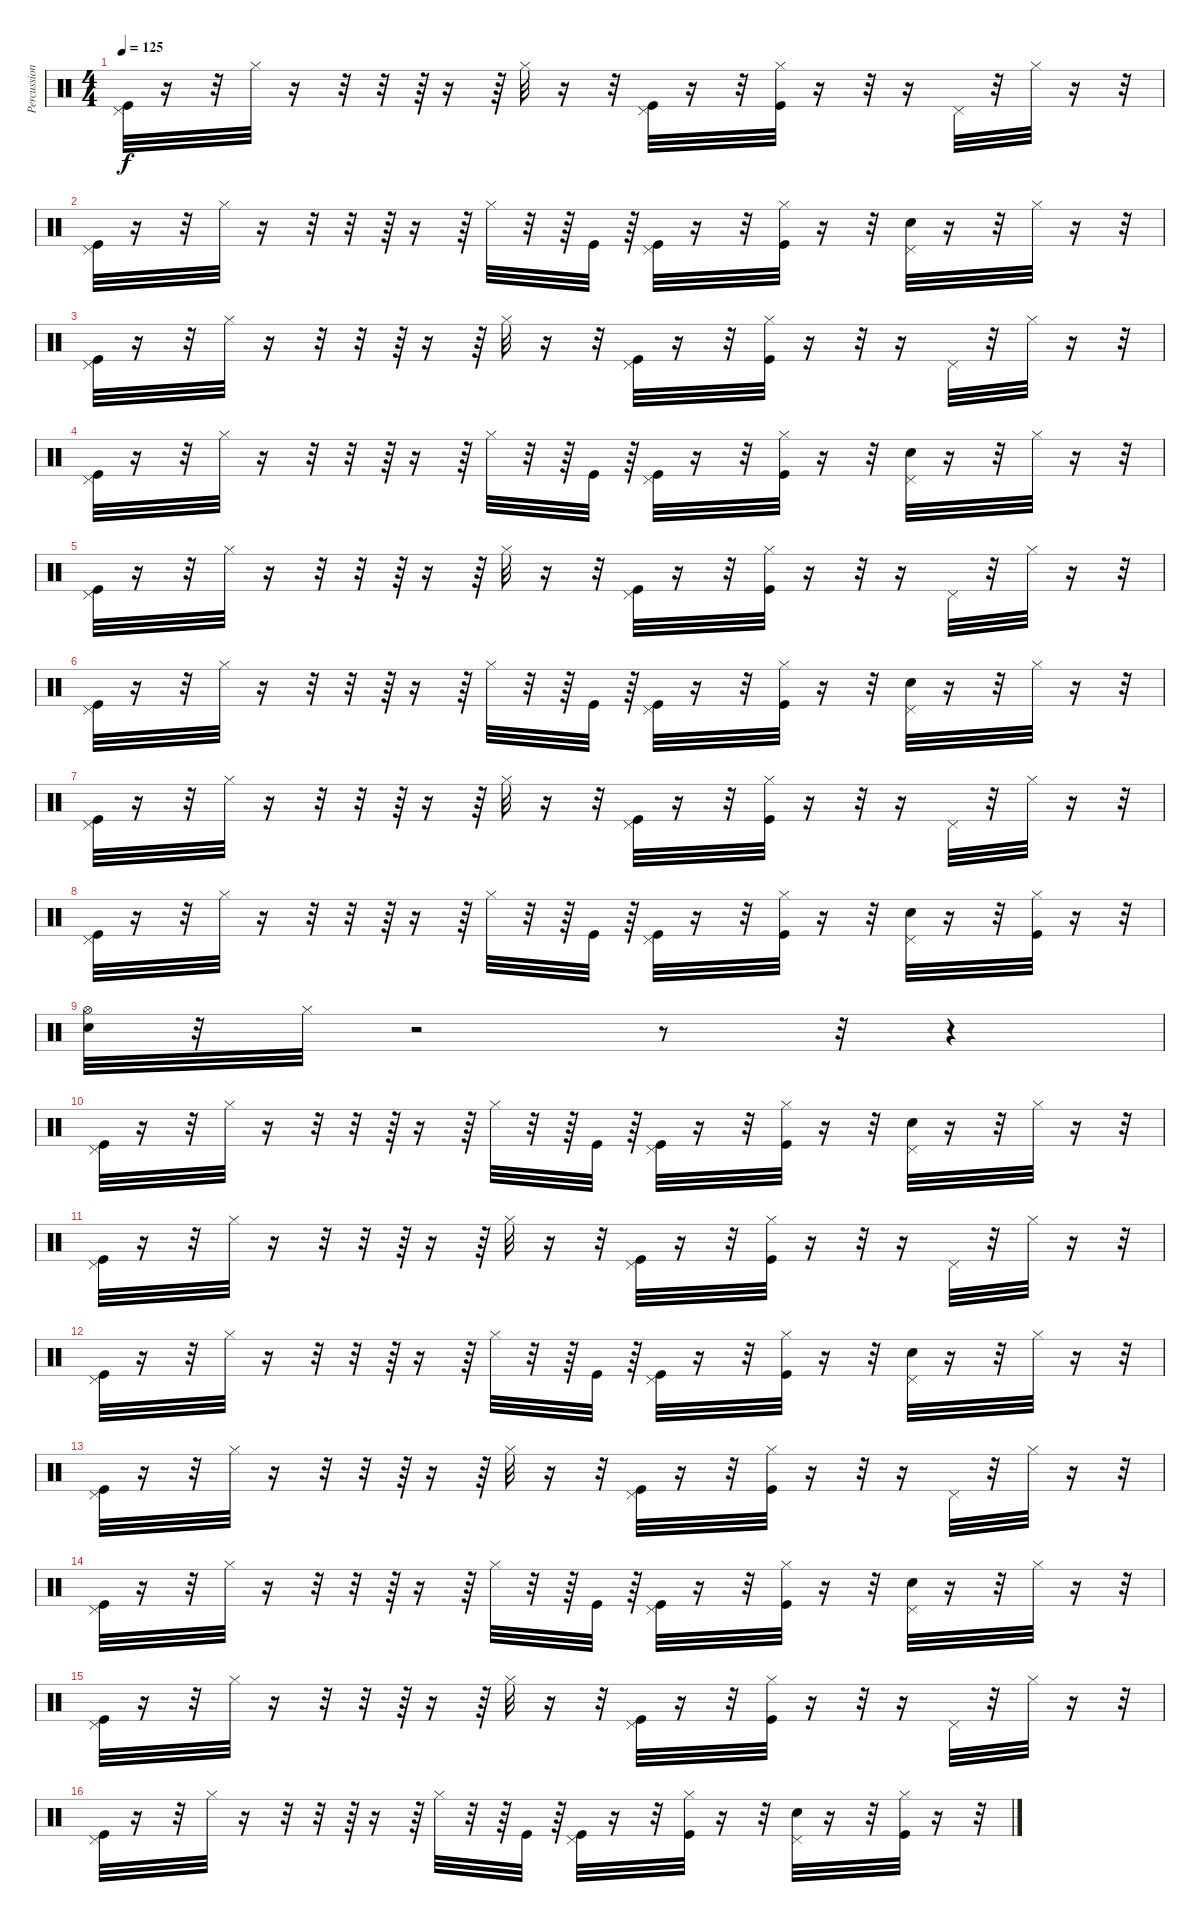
\track ("Percussion" "Percussion") {instrument percussion}
\staff {score}
\articulation defaults
\ts (4 4)
\tempo 125
\clef neutral
\ks c
("Pedal Hi-Hat (hit)" "Kick (hit)").32{dy f} r.16 r.32 "Hi-Hat (closed)".32 r.16 r.32 r.32 r.64 r.16 r.64 "Hi-Hat (closed)".32 r.16 r.32 ("Kick (hit)" "Pedal Hi-Hat (hit)").32 r.16 r.32 ("Kick (hit)" "Hi-Hat (closed)").32 r.16 r.32 r.16 "Pedal Hi-Hat (hit)".32 r.32 "Hi-Hat (closed)".32 r.16 r.32 |
("Pedal Hi-Hat (hit)" "Kick (hit)").32 r.16 r.32 "Hi-Hat (closed)".32 r.16 r.32 r.32 r.64 r.16 r.64 "Hi-Hat (closed)".32 r.32 r.64 "Kick (hit)".32 r.64 ("Kick (hit)" "Pedal Hi-Hat (hit)").32 r.16 r.32 ("Kick (hit)" "Hi-Hat (closed)").32 r.16 r.32 ("Snare (hit) 2" "Pedal Hi-Hat (hit)").32 r.16 r.32 "Hi-Hat (closed)".32 r.16 r.32 |
("Pedal Hi-Hat (hit)" "Kick (hit)").32 r.16 r.32 "Hi-Hat (closed)".32 r.16 r.32 r.32 r.64 r.16 r.64 "Hi-Hat (closed)".32 r.16 r.32 ("Kick (hit)" "Pedal Hi-Hat (hit)").32 r.16 r.32 ("Kick (hit)" "Hi-Hat (closed)").32 r.16 r.32 r.16 "Pedal Hi-Hat (hit)".32 r.32 "Hi-Hat (closed)".32 r.16 r.32 |
("Pedal Hi-Hat (hit)" "Kick (hit)").32 r.16 r.32 "Hi-Hat (closed)".32 r.16 r.32 r.32 r.64 r.16 r.64 "Hi-Hat (closed)".32 r.32 r.64 "Kick (hit)".32 r.64 ("Kick (hit)" "Pedal Hi-Hat (hit)").32 r.16 r.32 ("Kick (hit)" "Hi-Hat (closed)").32 r.16 r.32 ("Snare (hit) 2" "Pedal Hi-Hat (hit)").32 r.16 r.32 "Hi-Hat (closed)".32 r.16 r.32 |
("Pedal Hi-Hat (hit)" "Kick (hit)").32 r.16 r.32 "Hi-Hat (closed)".32 r.16 r.32 r.32 r.64 r.16 r.64 "Hi-Hat (closed)".32 r.16 r.32 ("Kick (hit)" "Pedal Hi-Hat (hit)").32 r.16 r.32 ("Kick (hit)" "Hi-Hat (closed)").32 r.16 r.32 r.16 "Pedal Hi-Hat (hit)".32 r.32 "Hi-Hat (closed)".32 r.16 r.32 |
("Pedal Hi-Hat (hit)" "Kick (hit)").32 r.16 r.32 "Hi-Hat (closed)".32 r.16 r.32 r.32 r.64 r.16 r.64 "Hi-Hat (closed)".32 r.32 r.64 "Kick (hit)".32 r.64 ("Kick (hit)" "Pedal Hi-Hat (hit)").32 r.16 r.32 ("Kick (hit)" "Hi-Hat (closed)").32 r.16 r.32 ("Snare (hit) 2" "Pedal Hi-Hat (hit)").32 r.16 r.32 "Hi-Hat (closed)".32 r.16 r.32 |
("Pedal Hi-Hat (hit)" "Kick (hit)").32 r.16 r.32 "Hi-Hat (closed)".32 r.16 r.32 r.32 r.64 r.16 r.64 "Hi-Hat (closed)".32 r.16 r.32 ("Kick (hit)" "Pedal Hi-Hat (hit)").32 r.16 r.32 ("Kick (hit)" "Hi-Hat (closed)").32 r.16 r.32 r.16 "Pedal Hi-Hat (hit)".32 r.32 "Hi-Hat (closed)".32 r.16 r.32 |
("Pedal Hi-Hat (hit)" "Kick (hit)").32 r.16 r.32 "Hi-Hat (closed)".32 r.16 r.32 r.32 r.64 r.16 r.64 "Hi-Hat (closed)".32 r.32 r.64 "Kick (hit)".32 r.64 ("Kick (hit)" "Pedal Hi-Hat (hit)").32 r.16 r.32 ("Kick (hit)" "Hi-Hat (closed)").32 r.16 r.32 ("Snare (hit) 2" "Pedal Hi-Hat (hit)").32 r.16 r.32 ("Kick (hit)" "Hi-Hat (closed)").32 r.16 r.32 |
("Hi-Hat (open)" "Snare (hit) 2").32 r.32 "Hi-Hat (closed)".32 r.2 r.8 r.32 r.4 |
("Pedal Hi-Hat (hit)" "Kick (hit)").32 r.16 r.32 "Hi-Hat (closed)".32 r.16 r.32 r.32 r.64 r.16 r.64 "Hi-Hat (closed)".32 r.32 r.64 "Kick (hit)".32 r.64 ("Kick (hit)" "Pedal Hi-Hat (hit)").32 r.16 r.32 ("Kick (hit)" "Hi-Hat (closed)").32 r.16 r.32 ("Snare (hit) 2" "Pedal Hi-Hat (hit)").32 r.16 r.32 "Hi-Hat (closed)".32 r.16 r.32 |
("Pedal Hi-Hat (hit)" "Kick (hit)").32 r.16 r.32 "Hi-Hat (closed)".32 r.16 r.32 r.32 r.64 r.16 r.64 "Hi-Hat (closed)".32 r.16 r.32 ("Kick (hit)" "Pedal Hi-Hat (hit)").32 r.16 r.32 ("Kick (hit)" "Hi-Hat (closed)").32 r.16 r.32 r.16 "Pedal Hi-Hat (hit)".32 r.32 "Hi-Hat (closed)".32 r.16 r.32 |
("Pedal Hi-Hat (hit)" "Kick (hit)").32 r.16 r.32 "Hi-Hat (closed)".32 r.16 r.32 r.32 r.64 r.16 r.64 "Hi-Hat (closed)".32 r.32 r.64 "Kick (hit)".32 r.64 ("Kick (hit)" "Pedal Hi-Hat (hit)").32 r.16 r.32 ("Kick (hit)" "Hi-Hat (closed)").32 r.16 r.32 ("Snare (hit) 2" "Pedal Hi-Hat (hit)").32 r.16 r.32 "Hi-Hat (closed)".32 r.16 r.32 |
("Pedal Hi-Hat (hit)" "Kick (hit)").32 r.16 r.32 "Hi-Hat (closed)".32 r.16 r.32 r.32 r.64 r.16 r.64 "Hi-Hat (closed)".32 r.16 r.32 ("Kick (hit)" "Pedal Hi-Hat (hit)").32 r.16 r.32 ("Kick (hit)" "Hi-Hat (closed)").32 r.16 r.32 r.16 "Pedal Hi-Hat (hit)".32 r.32 "Hi-Hat (closed)".32 r.16 r.32 |
("Pedal Hi-Hat (hit)" "Kick (hit)").32 r.16 r.32 "Hi-Hat (closed)".32 r.16 r.32 r.32 r.64 r.16 r.64 "Hi-Hat (closed)".32 r.32 r.64 "Kick (hit)".32 r.64 ("Kick (hit)" "Pedal Hi-Hat (hit)").32 r.16 r.32 ("Kick (hit)" "Hi-Hat (closed)").32 r.16 r.32 ("Snare (hit) 2" "Pedal Hi-Hat (hit)").32 r.16 r.32 "Hi-Hat (closed)".32 r.16 r.32 |
("Pedal Hi-Hat (hit)" "Kick (hit)").32 r.16 r.32 "Hi-Hat (closed)".32 r.16 r.32 r.32 r.64 r.16 r.64 "Hi-Hat (closed)".32 r.16 r.32 ("Kick (hit)" "Pedal Hi-Hat (hit)").32 r.16 r.32 ("Kick (hit)" "Hi-Hat (closed)").32 r.16 r.32 r.16 "Pedal Hi-Hat (hit)".32 r.32 "Hi-Hat (closed)".32 r.16 r.32 |
("Pedal Hi-Hat (hit)" "Kick (hit)").32 r.16 r.32 "Hi-Hat (closed)".32 r.16 r.32 r.32 r.64 r.16 r.64 "Hi-Hat (closed)".32 r.32 r.64 "Kick (hit)".32 r.64 ("Kick (hit)" "Pedal Hi-Hat (hit)").32 r.16 r.32 ("Kick (hit)" "Hi-Hat (closed)").32 r.16 r.32 ("Snare (hit) 2" "Pedal Hi-Hat (hit)").32 r.16 r.32 ("Kick (hit)" "Hi-Hat (closed)").32 r.16 r.32
